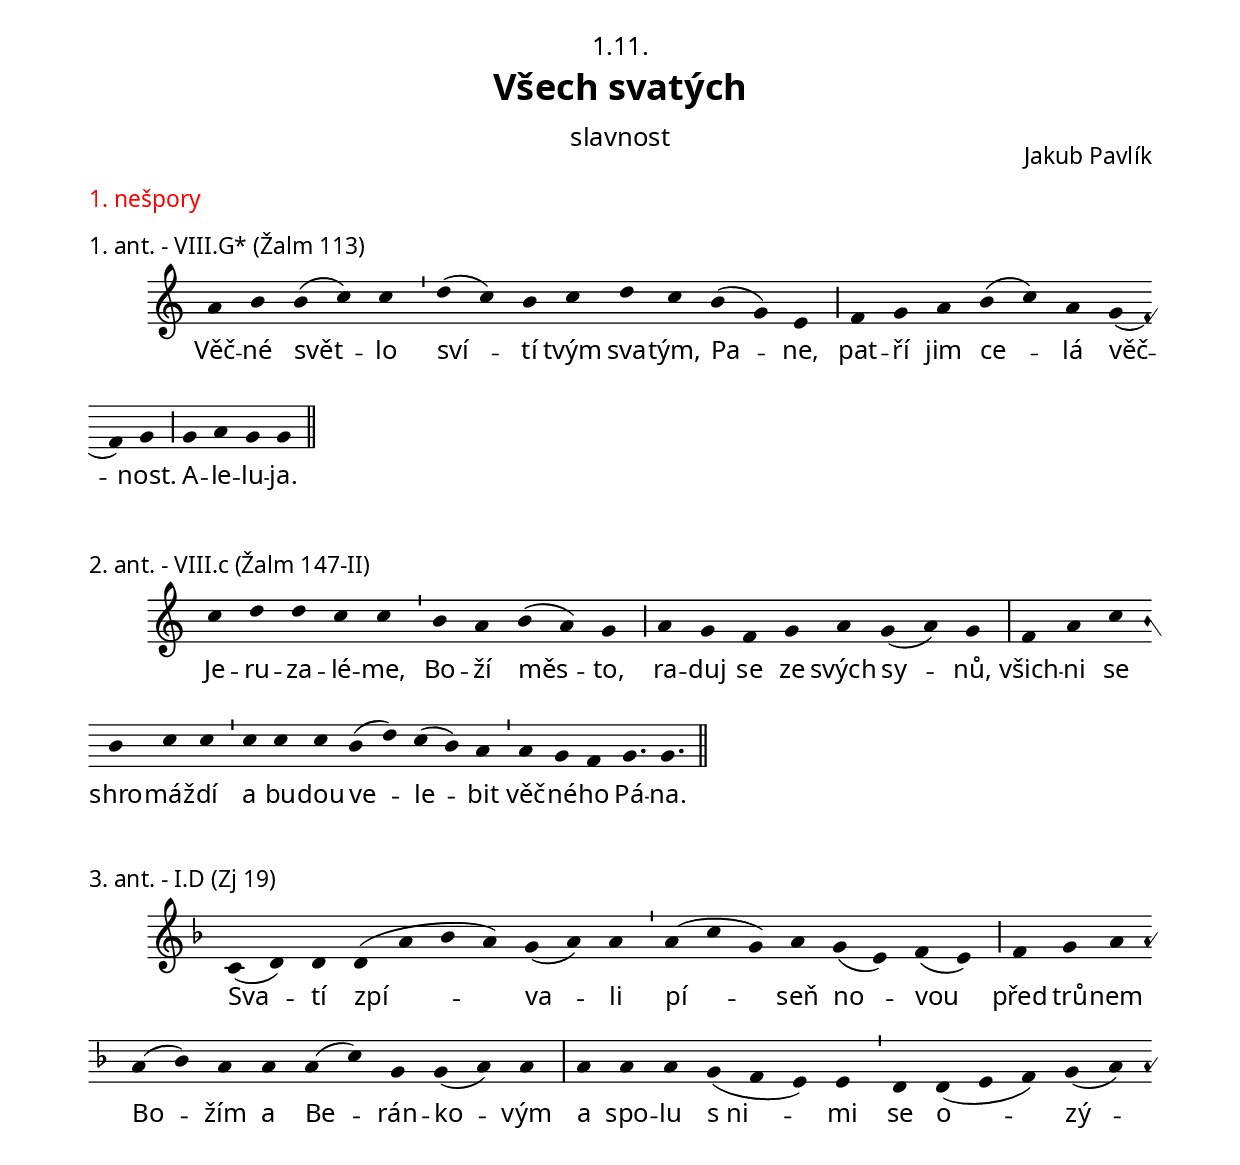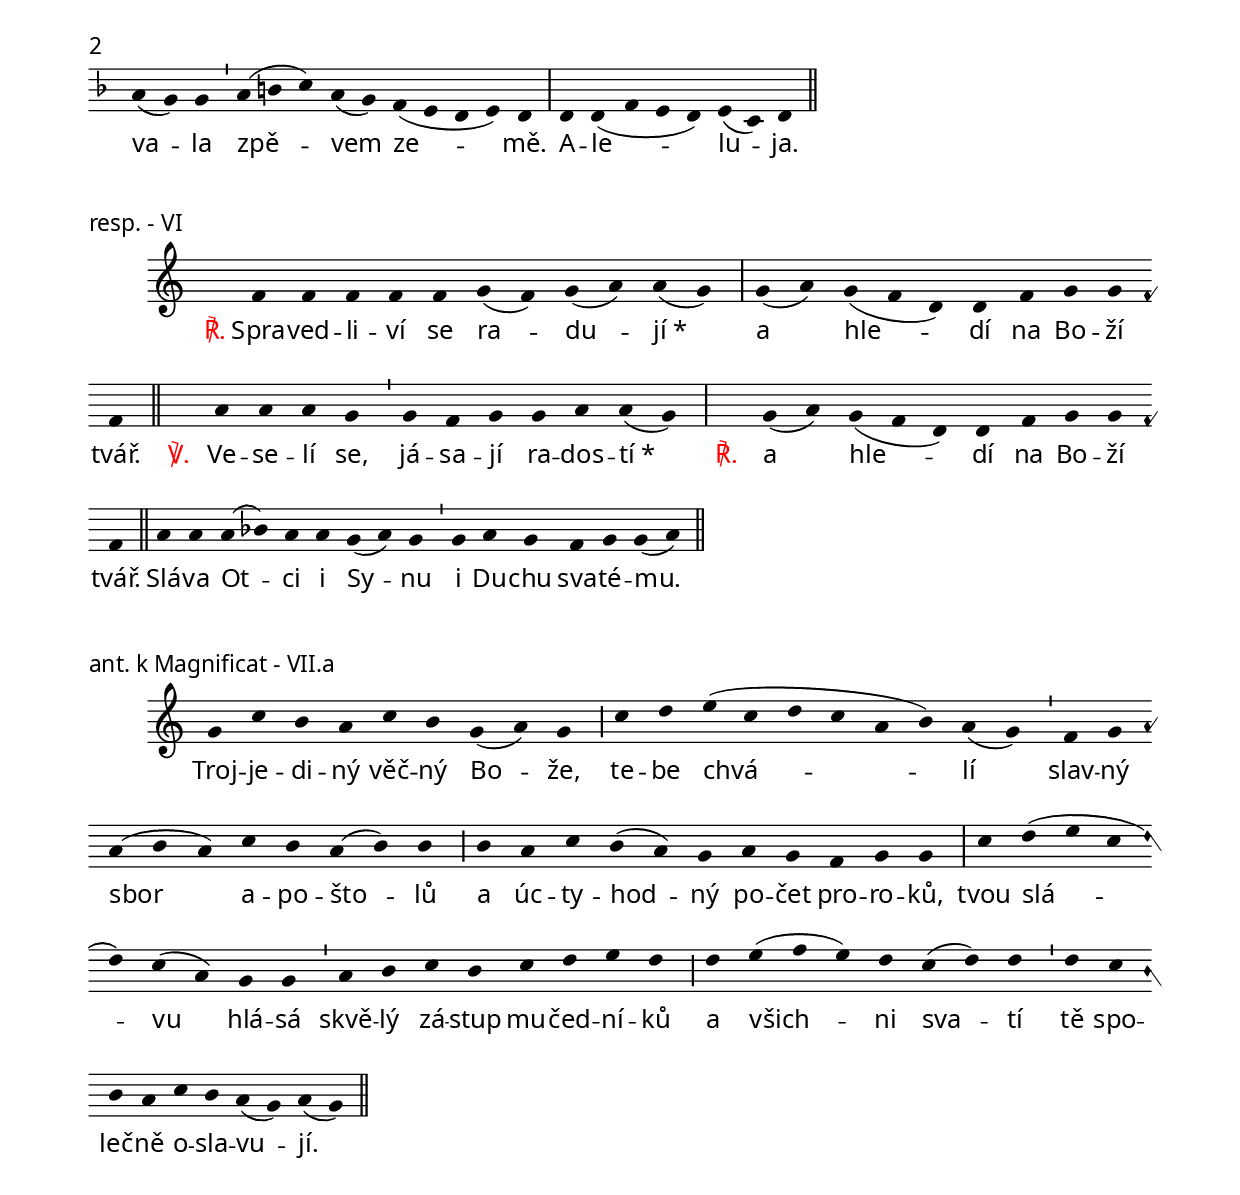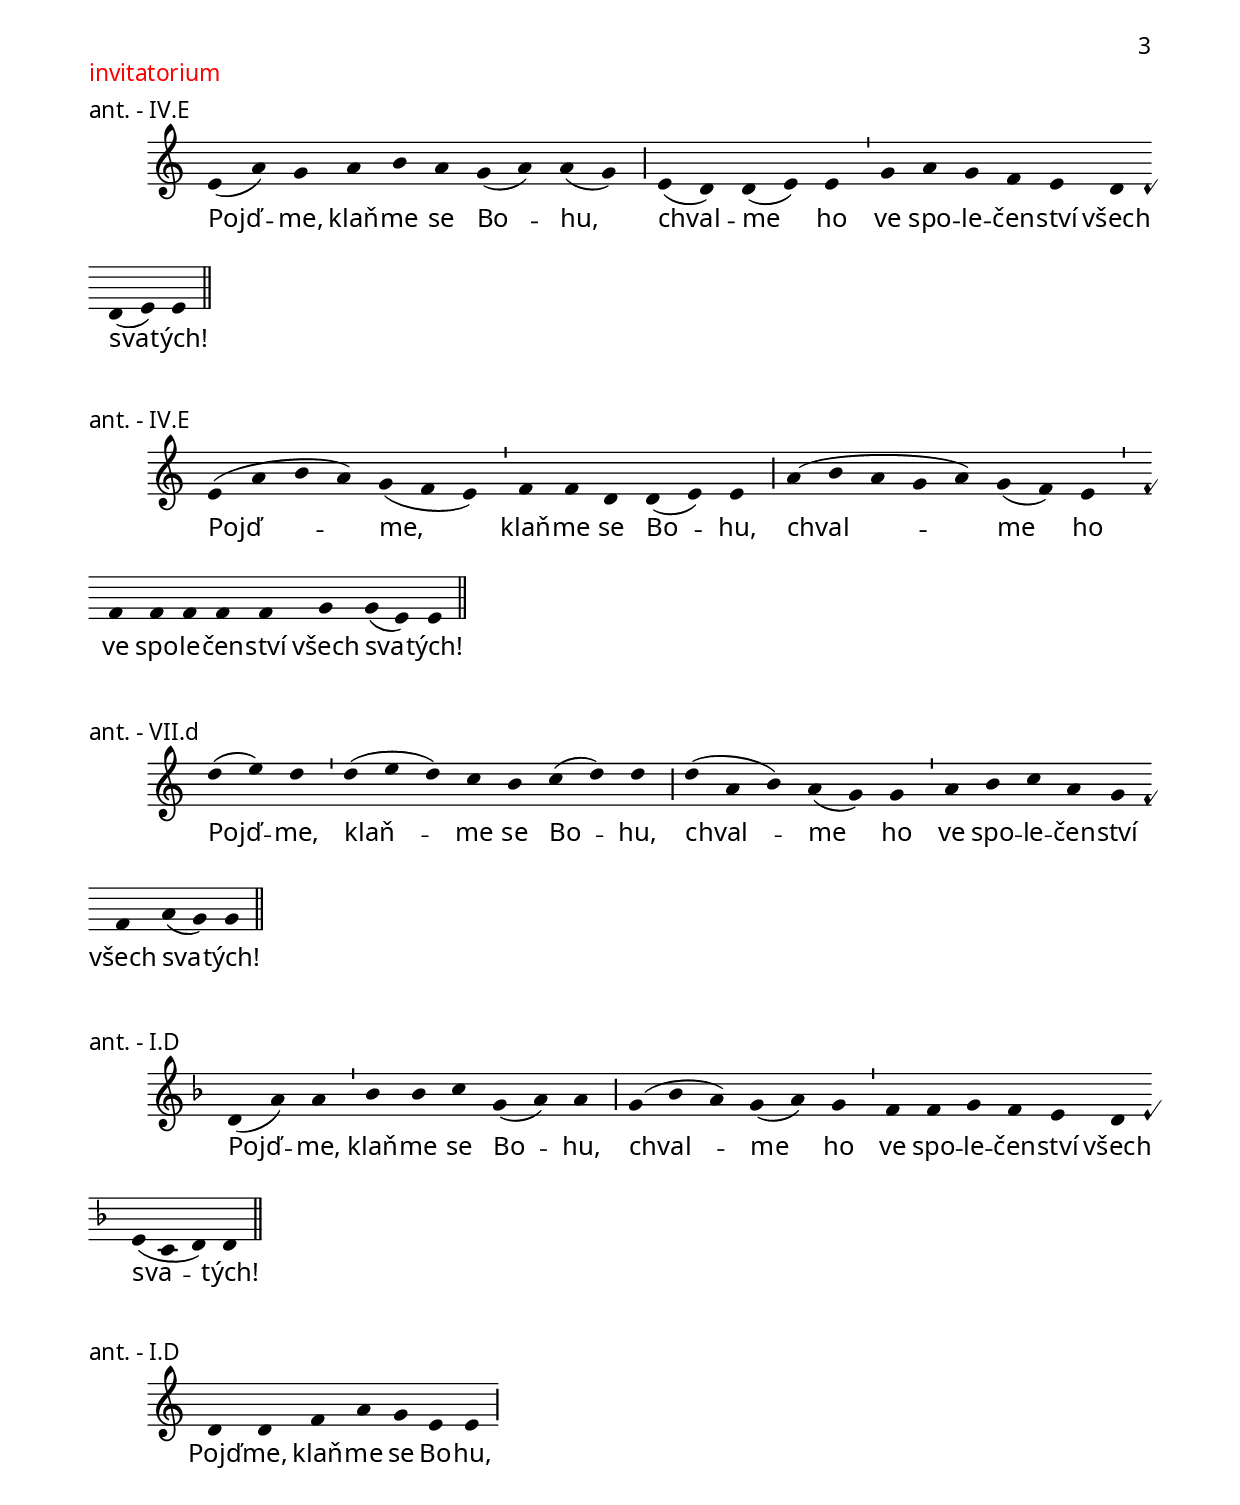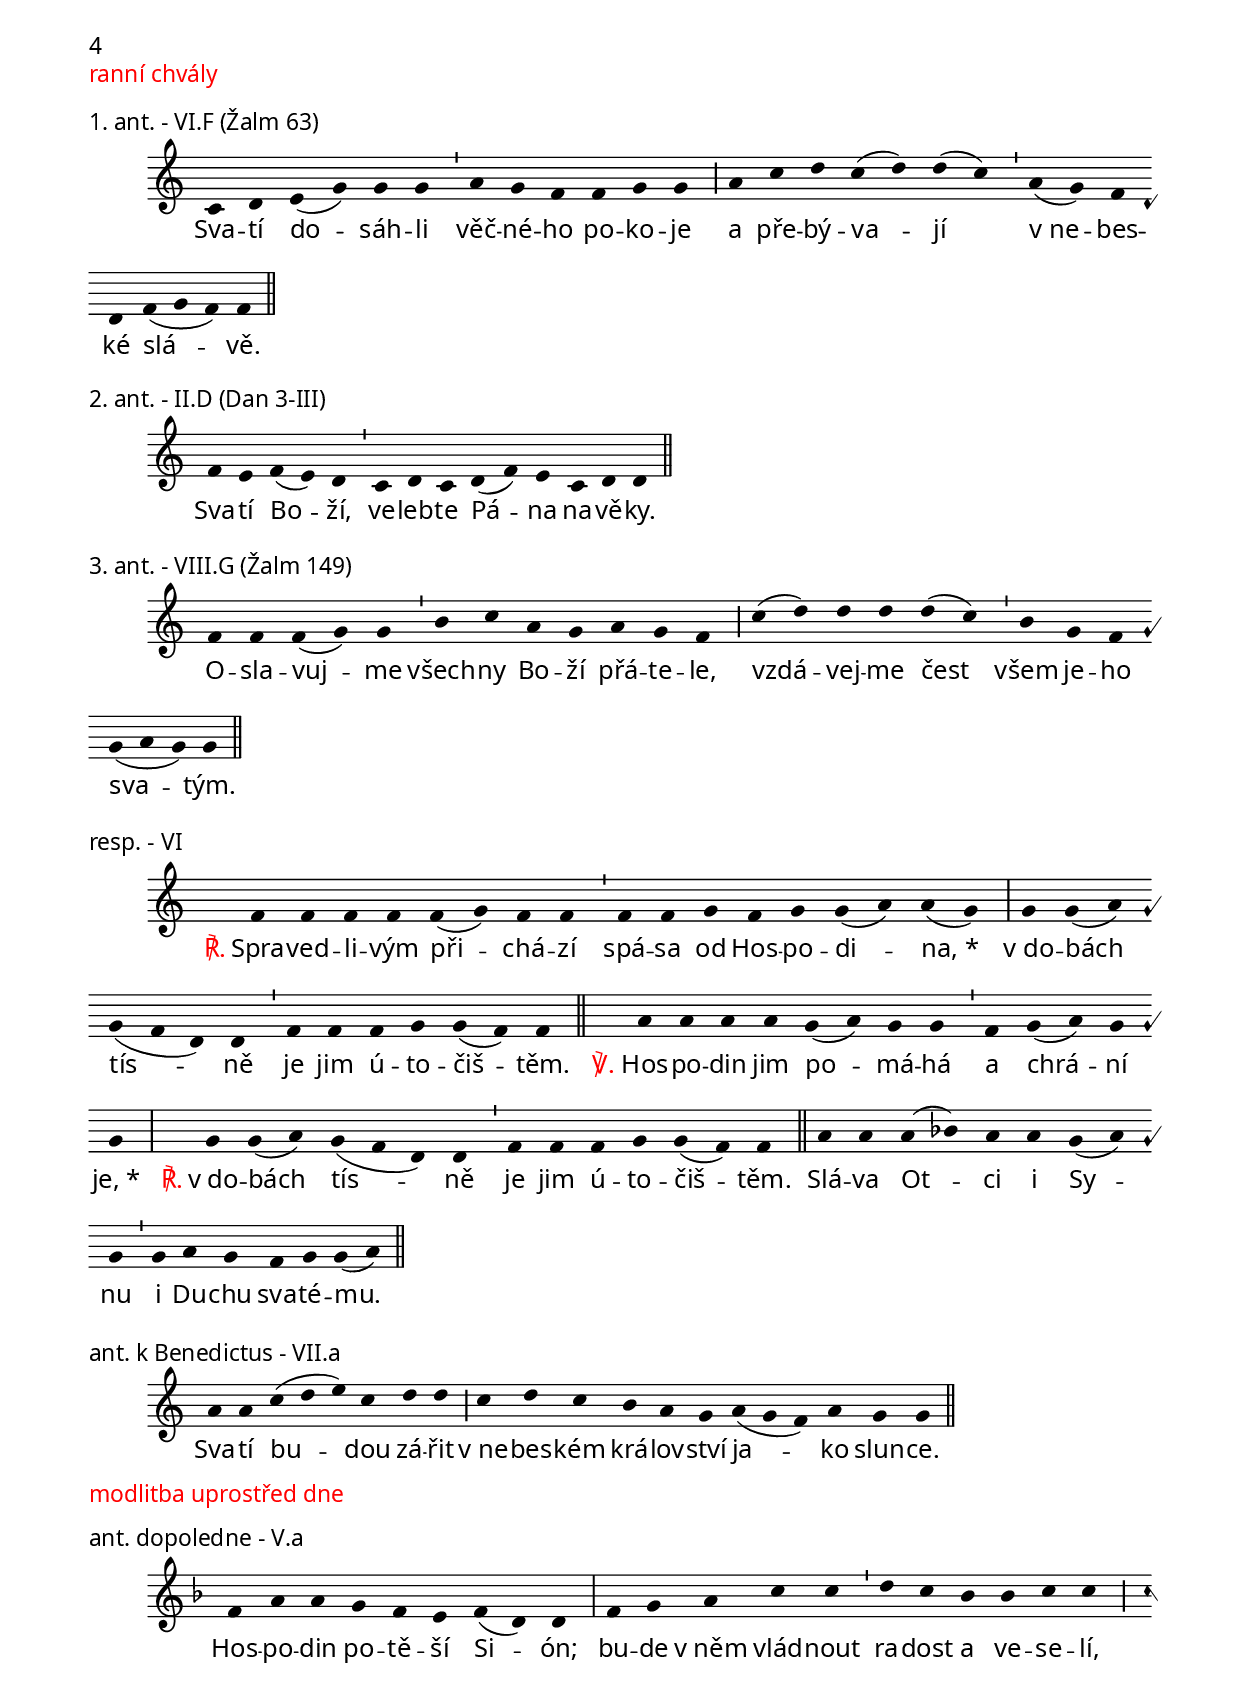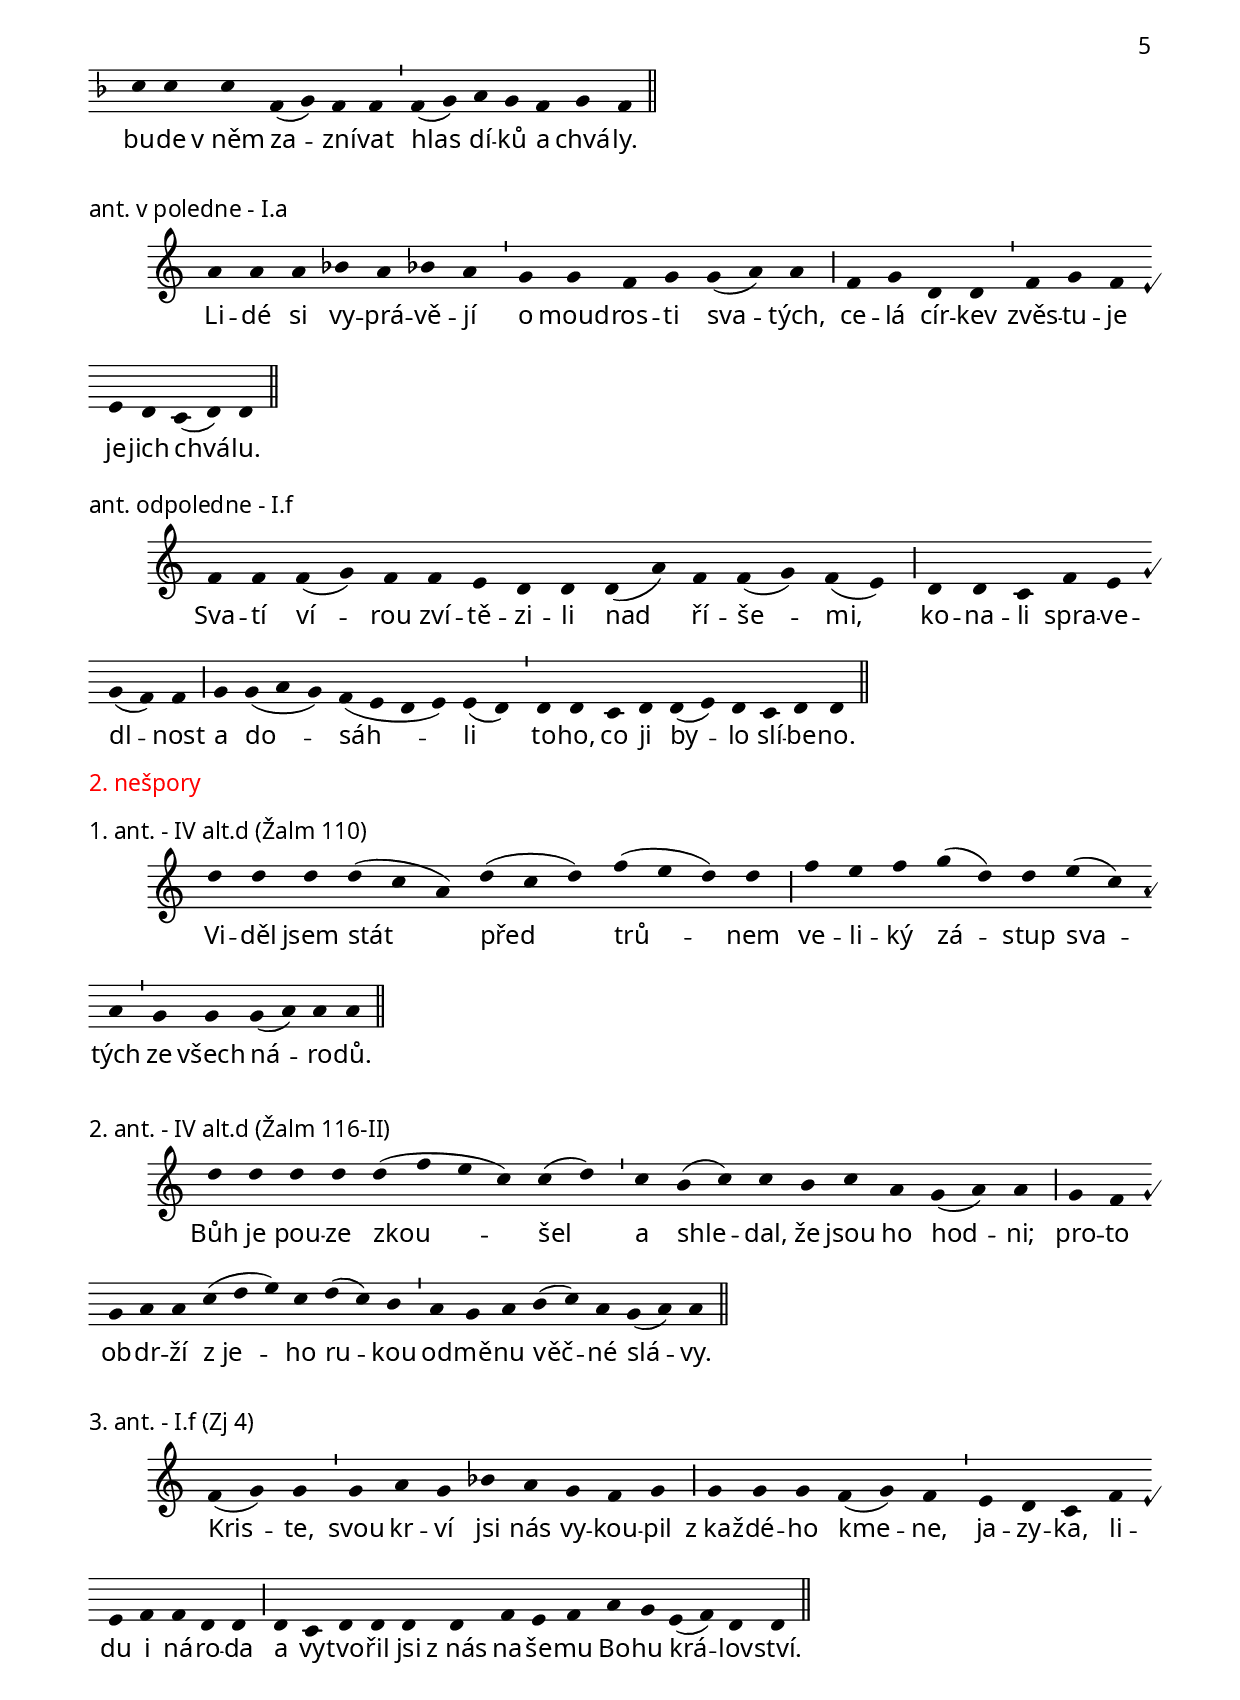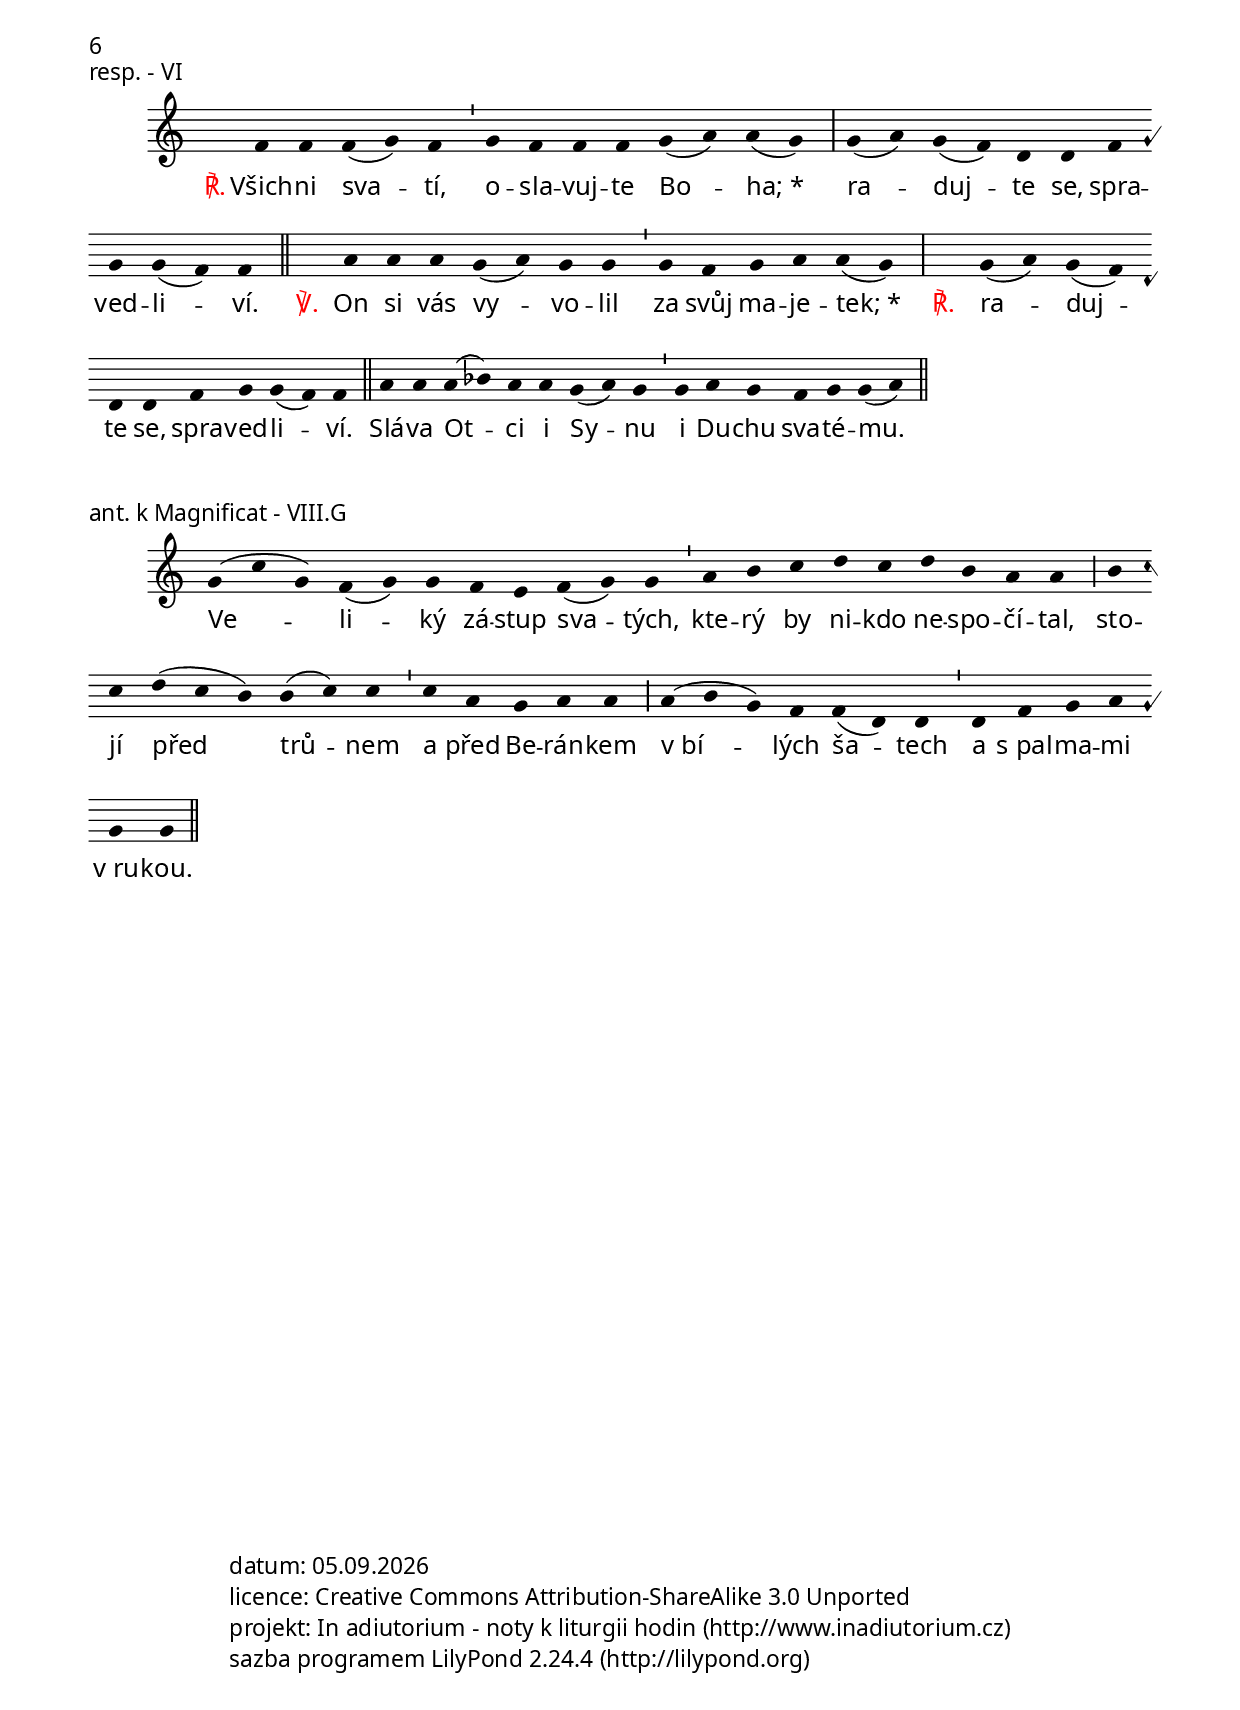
\version "2.16.0"

\include "../spolecne.ly"
\include "../dilyresponsorii.ly"

\header {
  title = \markup\titleSvatek
            "Všech svatých"
            slavnost
            1.11.
  composer = "Jakub Pavlík"
}

\markup {\nadpisHodinka {"1. nešpory"}}

\score {
  \relative c'' {
    \choralniRezim
    a4 b b( c) c \barMin d( c) b c d c b( g) e \barMaior
    f g a b( c) a g( f) g \barMaior
    g a g g \barFinalis
  }
  \addlyrics {
    Věč -- né svět -- lo sví -- tí tvým sva -- tým, Pa -- ne,
    pat -- ří jim ce -- lá věč -- nost.
    A -- le -- lu -- ja.
  }
  \header {
    quid = "1. ant."
    modus = "VIII"
    differentia = "G*" 
    psalmus = "Žalm 113"
    id = ""
    fons = "commune jednoho muč., 1. nešp., k Magnificat"
    fial = "fial://commune/commune_jedenmucednik.ly#1ne-amag-velik"
    piece = \markup {\sestavTitulek}
  }
}

\score {
  \relative c'' {
    \choralniRezim
    c4 d d c c \barMin b a b( a) g \barMaior
    a g f g a g( a) g \barMax
    f a c b c c \barMin
    c c c b( d) c( b) a \barMin a g f g4. g \barFinalis
  }
  \addlyrics {
    Je -- ru -- za -- lé -- me, Bo -- ží měs -- to,
    ra -- duj se ze svých sy -- nů,
    všich -- ni se shro -- máž -- dí
    a bu -- dou ve -- le -- bit věč -- né -- ho Pá -- na.
    A -- le -- lu -- ja.
  }
  \header {
    quid = "2. ant."
    modus = "VIII"
    differentia = "c" 
    psalmus = "Žalm 147-II"
    id = ""
    fons = "2. část: žaltář, 4.t., pá, r.ch., 2.ant."
    fial = "fial://antifony/tyden4_6patek.ly#rch-ant2?cast"
    piece = \markup {\sestavTitulek}
  }
}

\score {
  \relative c' {
    \key f \major
    \choralniRezim
    c4( d) d d( a' bes a) g( a) a \barMin a( c g) a g( e) f( e) \barMaior
    f g a a( bes) a a a( c) g g( a) a \barMax
    a a a g( f e) e \barMin d d( e f) g( a) a( g) g \barMin a( b c) a( g) f( e d e) d \barMax
    
    d d( f e d) e( c) d \barFinalis
  }
  \addlyrics {
    Sva -- tí zpí -- va -- li pí -- seň no -- vou
    před trů -- nem Bo -- žím a Be -- rán -- ko -- vým
    a spo -- lu s_ni -- mi se o -- zý -- va -- la zpě -- vem ze -- mě.
    
    A -- le -- lu -- ja.
  }
  \header {
    quid = "3. ant."
    modus = "I"
    differentia = "D" 
    psalmus = "Zj 19"
    id = ""
    fial = "fial://commune/commune_svatymuz.ly#2ne-a3"
    piece = \markup {\sestavTitulek}
  }
}

\score {
  \relative c' {
    \choralniRezim
    
    % R
    \neviditelna f
    f4 f f f f g( f) g( a) a( g) \barMax
    g( a) g( f d) d f g g f \barFinalis
    % V
    \neviditelna a
    a4 a a g \barMin g f g g a a( g) \barMax
    % R
    \neviditelna a
    g( a) g( f d) d f g g f \barFinalis
    % Slava
    \respVIdoxologie \barFinalis
  }
  \addlyrics {
    \Response Spra -- ved -- li -- ví se ra -- du -- jí_*
    a hle -- dí na Bo -- ží tvář.
    \Verse Ve -- se -- lí se, já -- sa -- jí ra -- dos -- tí_*
    \Response a hle -- dí na Bo -- ží tvář.
    \textRespDoxologie
  }
  \header {
    quid = "resp."
    modus = "VI"
    id = ""
    piece = \markup {\sestavTitulekResp}
  }
}

\score {
  \relative c'' {
    \choralniRezim
    g4 c b a c b g( a) g \barMaior
    c d e( c d c a b) a( g) \barMin f g a( b a) c b a( b) b \barMaior
    b a c b( a) g a g f g g \barMax
    
    c d( e c d) c( a) g g \barMin a b c b c d e d \barMaior
    d e( f e) d c( d) d \barMin d c b a c b a( g) a( g) \barFinalis
  }
  \addlyrics {
    Troj -- je -- di -- ný věč -- ný Bo -- že,
    te -- be chvá -- lí slav -- ný sbor a -- po -- što -- lů
    a úc -- ty -- hod -- ný po -- čet pro -- ro -- ků,
    
    tvou slá -- vu hlá -- sá skvě -- lý zá -- stup mu -- čed -- ní -- ků
    a všich -- ni sva -- tí tě spo -- leč -- ně o -- sla -- vu -- jí.
  }
  \header {
    quid = "ant. k Magnificat"
    modus = "VII"
    differentia = "a" 
    psalmus = ""
    id = ""
    piece = \markup {\sestavTitulekBezZalmu}
  }
}

\pageBreak

\markup {\nadpisHodinka {"invitatorium"}}

\score {
  \relative c' {
    \choralniRezim
    e4( a) g a b a g( a) a( g) \barMaior
    e( d) d( e) e \barMin g a g f e d d( e) e \barFinalis
  }
  \addlyrics {
    Pojď -- me, klaň -- me se Bo -- hu,
    chval -- me ho ve spo -- le -- čen -- ství všech sva -- tých!
  }
  \header {
    quid = "ant."
    modus = "IV"
    differentia = "E" 
    psalmus = ""
    id = ""
    piece = \markup {\sestavTitulekBezZalmu}
  }
}

\score {
  \relative c' {
    \choralniRezim
    e4( a b a) g( f e) \barMin f f d d( e) e \barMaior
    a( b a g a) g( f) e \barMin f f f f f g g( e) e \barFinalis
  }
  \addlyrics {
    Pojď -- me, klaň -- me se Bo -- hu,
    chval -- me ho ve spo -- le -- čen -- ství všech sva -- tých!
  }
  \header {
    quid = "ant."
    modus = "IV"
    differentia = "E" 
    psalmus = ""
    id = ""
    piece = \markup {\sestavTitulekBezZalmu}
  }
}

\score {
  \relative c'' {
    \choralniRezim
    d4( e) d \barMin d( e d) c b c( d) d \barMaior
    d( a b) a( g) g \barMin a b c a g f a( g) g \barFinalis
  }
  \addlyrics {
    Pojď -- me, klaň -- me se Bo -- hu,
    chval -- me ho ve spo -- le -- čen -- ství všech sva -- tých!
  }
  \header {
    quid = "ant."
    modus = "VII"
    differentia = "d" 
    psalmus = ""
    id = ""
    piece = \markup {\sestavTitulekBezZalmu}
  }
}

\score {
  \relative c' {
    \key f \major
    \choralniRezim
    d4( a') a \barMin bes bes c g( a) a \barMaior
    g( bes a) g( a) g \barMin f f g f e d e( c d) d \barFinalis
  }
  \addlyrics {
    Pojď -- me, klaň -- me se Bo -- hu,
    chval -- me ho ve spo -- le -- čen -- ství všech sva -- tých!
  }
  \header {
    quid = "ant."
    modus = "I"
    differentia = "D" 
    psalmus = ""
    id = ""
    piece = \markup {\sestavTitulekBezZalmu}
  }
}

\score {
  \relative c' {
    \choralniRezim
    d4 d f a g e e \barMaior
    
  }
  \addlyrics {
    Pojď -- me, klaň -- me se Bo -- hu,
    chval -- me ho ve spo -- le -- čen -- ství všech sva -- tých!
  }
  \header {
    quid = "ant."
    modus = "I"
    differentia = "D" 
    psalmus = ""
    id = ""
    piece = \markup {\sestavTitulekBezZalmu}
  }
}

\pageBreak

\markup {\nadpisHodinka {"ranní chvály"}}

\score {
  \relative c' {
    \choralniRezim
    c4 d e( g) g g \barMin a g f f g g \barMaior
    a c d c( d) d( c) \barMin a( g) f d f( g f) f \barFinalis
  }
  \addlyrics {
    Sva -- tí do -- sáh -- li věč -- né -- ho po -- ko -- je
    a pře -- bý -- va -- jí v_ne -- bes -- ké slá -- vě.
  }
  \header {
    quid = "1. ant."
    modus = "VI"
    differentia = "F" 
    psalmus = "Žalm 63"
    id = ""
    fons = "commune jeden muč., 2. nešp., k Magnificat"
    fial = "fial://commune/commune_jedenmucednik.ly#2ne-amag"
    piece = \markup {\sestavTitulek}
  }
}

\score {
  \relative c' {
    \choralniRezim
    f4 e f( e) d \barMin
    c d c d( f) e c d d \barFinalis
  }
  \addlyrics {
    Sva -- tí Bo -- ží,
    ve -- leb -- te Pá -- na na -- vě -- ky.
  }
  \header {
    quid = "2. ant."
    modus = "II"
    differentia = "D" 
    psalmus = "Dan 3-III"
    id = ""
    piece = \markup {\sestavTitulek}
  }
}

\score {
  \relative c' {
    \choralniRezim
    f4 f f( g) g \barMin b c a g a g f \barMaior
    c'( d) d d d( c) \barMin b g f g( a g) g \barFinalis
  }
  \addlyrics {
    O -- sla -- vuj -- me všech -- ny Bo -- ží přá -- te -- le,
    vzdá -- vej -- me čest všem je -- ho sva -- tým.
  }
  \header {
    quid = "3. ant."
    modus = "VIII"
    differentia = "G" 
    psalmus = "Žalm 149"
    id = ""
    piece = \markup {\sestavTitulek}
  }
}

\score {
  \relative c' {
    \choralniRezim
    
    % R
    \neviditelna f
    f4 f f f f( g) f f \barMin f f g f g g( a) a( g) \barMax
    g g( a) g( f d) d \barMin f f f g g( f) f \barFinalis
    % V
    \neviditelna a
    a4 a a a g( a) g g \barMin f g( a) g g \barMax
    % R
    \neviditelna a
    g g( a) g( f d) d \barMin f f f g g( f) f \barFinalis
    % Slava
    \respVIdoxologie \barFinalis
  }
  \addlyrics {
    \Response Spra -- ved -- li -- vým při -- chá -- zí spá -- sa od Hos -- po -- di -- na,_*
    v_do -- bách tís -- ně je jim ú -- to -- čiš -- těm.
    \Verse Hos -- po -- din jim po -- má -- há a chrá -- ní je,_*
    \Response v_do -- bách tís -- ně je jim ú -- to -- čiš -- těm.
    \textRespDoxologie
  }
  \header {
    quid = "resp."
    modus = "VI"
    id = ""
    fons = "commune více muč., 2. nešp."
    fial = "fial://commune/commune_vicemucedniku.ly#2ne-resp"
    piece = \markup {\sestavTitulekResp}
  }
}

\score {
  \relative c'' {
    \choralniRezim
    a4 a c( d e) c d d \barMaior
    c d c b a g a( g f) a g g \barFinalis
  }
  \addlyrics {
    Sva -- tí bu -- dou zá -- řit 
    v_ne -- bes -- kém krá -- lov -- ství ja -- ko slun -- ce.
  }
  \header {
    quid = "ant. k Benedictus"
    modus = "VII"
    differentia = "a" 
    psalmus = ""
    id = ""
    piece = \markup {\sestavTitulekBezZalmu}
  }
}

\markup {\nadpisHodinka {"modlitba uprostřed dne"}}

\score {
  \relative c' {
    \choralniRezim
    \key f \major
    f4 a a g f e f( d) d \barMax
    f g a c c \barMin d c bes bes c c \barMaior
    c c c f,( g) f f \barMin f( g) a g f g f \barFinalis
  }
  \addlyrics {
    Hos -- po -- din po -- tě -- ší Si -- ón;
    bu -- de v_něm vlád -- nout ra -- dost a ve -- se -- lí,
    bu -- de v_něm za -- zní -- vat hlas dí -- ků a chvá -- ly.
  }
  \header {
    quid = "ant. dopoledne"
    modus = "V"
    differentia = "a" 
    psalmus = ""
    id = ""
    piece = \markup {\sestavTitulekBezZalmu}
  }
}

\score {
  \relative c'' {
    \choralniRezim
    a4 a a bes a bes a \barMin g g f g g( a) a \barMaior
    f g d d \barMin f g f e d c( d) d \barFinalis
  }
  \addlyrics {
    Li -- dé si vy -- prá -- vě -- jí o moud -- ros -- ti sva -- tých,
    ce -- lá cír -- kev zvěs -- tu -- je je -- jich chvá -- lu.
  }
  \header {
    quid = "ant. v poledne"
    modus = "I"
    differentia = "a" 
    psalmus = ""
    id = ""
    piece = \markup {\sestavTitulekBezZalmu}
  }
}

\score {
  \relative c' {
    \choralniRezim
    f4 f f( g) f f e d d d( a') f f( g) f( e) \barMaior
    d d c f e g( f) f \barMaior
    g g( a g) f( e d e) e( d) \barMin d d c d d( e) d c d d \barFinalis
  }
  \addlyrics {
    Sva -- tí ví -- rou zví -- tě -- zi -- li nad ří -- še -- mi,
    ko -- na -- li spra -- ve -- dl -- nost
    a do -- sáh -- li to -- ho, co ji by -- lo slí -- be -- no.
  }
  \header {
    quid = "ant. odpoledne"
    modus = "I"
    differentia = "f" 
    psalmus = ""
    id = ""
    piece = \markup {\sestavTitulekBezZalmu}
  }
}

\markup {\nadpisHodinka {"2. nešpory"}}

\score {
  \relative c'' {
    \choralniRezim
    d4 d d d( c a) d( c d) f( e d) d \barMaior
    f e f g( d) d e( c) a \barMin g g g( a) a a \barFinalis
  }
  \addlyrics {
    Vi -- děl jsem stát před trů -- nem
    ve -- li -- ký zá -- stup sva -- tých ze všech ná -- ro -- dů.
  }
  \header {
    quid = "1. ant."
    modus = "IV alt"
    differentia = "d" 
    psalmus = "Žalm 110"
    id = ""
    piece = \markup {\sestavTitulek}
  }
}

\score {
  \relative c'' {
    \choralniRezim
    d4 d d d d( f e c) c( d) \barMin
    c b( c) c b c a g( a) a \barMaior
    g f g a a c( d e) c d( c) b \barMin
    a g a b( c) a g( a) a \barFinalis
  }
  \addlyrics {
    Bůh je pou -- ze zkou -- šel
    a shle -- dal, že jsou ho hod -- ni;
    pro -- to ob -- dr -- ží z_je -- ho ru -- kou 
    od -- mě -- nu věč -- né slá -- vy.
  }
  \header {
    quid = "2. ant."
    modus = "IV alt"
    differentia = "d" 
    psalmus = "Žalm 116-II"
    id = ""
    piece = \markup {\sestavTitulek}
  }
}

\score {
  \relative c' {
    \choralniRezim
    f4( g) g \barMin g a g bes a g f g \barMaior
    g g g f( g) f \barMin e d c f e f f d d \barMaior
    d c d d d d f e f a g e( f) d d \barFinalis
  }
  \addlyrics {
    Kris -- te, svou kr -- ví jsi nás vy -- kou -- pil
    z_kaž -- dé -- ho kme -- ne, ja -- zy -- ka, li -- du i ná -- ro -- da
    a vy -- tvo -- řil jsi z_nás na -- še -- mu Bo -- hu krá -- lov -- ství.
  }
  \header {
    quid = "3. ant."
    modus = "I"
    differentia = "f" 
    psalmus = "Zj 4"
    id = ""
    piece = \markup {\sestavTitulek}
  }
}

\score {
  \relative c' {
    \choralniRezim
    
    % R
    \neviditelna c
    f f f( g) f \barMin g f f f g( a) a( g) \barMax
    g( a) g( f) d d f g g( f) f \barFinalis
    % V
    \neviditelna a
    a a a g( a) g g \barMin g f g a a( g) \barMax
    % R
    \neviditelna a
    g( a) g( f) d d f g g( f) f \barFinalis
    % Slava
    \respVIdoxologie \barFinalis
  }
  \addlyrics {
    \Response Všich -- ni sva -- tí, o -- sla -- vuj -- te Bo -- ha;_*
    ra -- duj -- te se, spra -- ved -- li -- ví.
    \Verse On si vás vy -- vo -- lil za svůj ma -- je -- tek;_*    
    \Response ra -- duj -- te se, spra -- ved -- li -- ví.
    \textRespDoxologie
  }
  \header {
    quid = "resp."
    modus = "VI"
    id = ""
    piece = \markup {\sestavTitulekResp}
  }
}

\score {
  \relative c'' {
    \choralniRezim
    g4( c g) f( g) g f e f( g) g \barMin
    a b c d c d b a a \barMaior
    b c d( c b) b( c) c \barMin c a g a a \barMaior
    a( b g) f f( d) d \barMin d f g a g g \barFinalis
  }
  \addlyrics {
    Ve -- li -- ký zá -- stup sva -- tých,
    kte -- rý by ni -- kdo ne -- spo -- čí -- tal,
    sto -- jí před trů -- nem a před Be -- rán -- kem
    v_bí -- lých ša -- tech a s_pal -- ma -- mi v_ru -- kou.
  }
  \header {
    quid = "ant. k Magnificat"
    modus = "VIII"
    differentia = "G" 
    psalmus = ""
    id = ""
    piece = \markup {\sestavTitulekBezZalmu}
  }
}